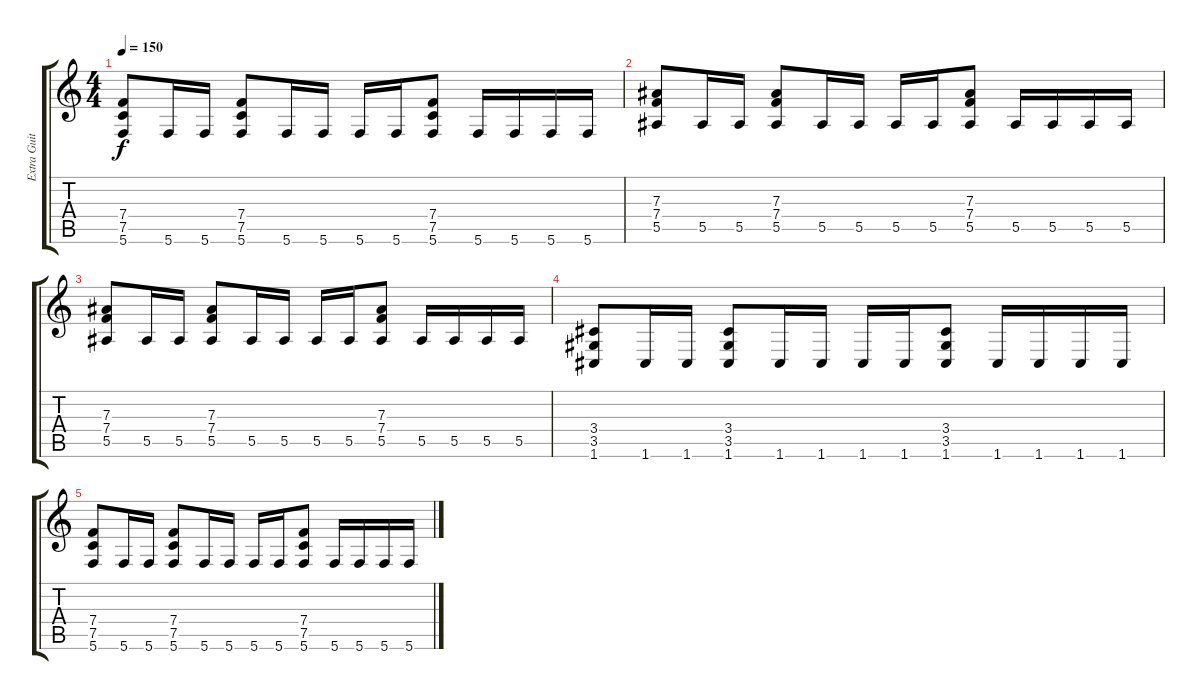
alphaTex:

\track ("Extra Guitar" "Extra Guit") {instrument distortionguitar}
\staff {score tabs}
\tuning (C4 G3 Eb3 Bb2 F2 C2) {hide}
\ts (4 4)
\tempo 150
\clef g2
\ks c
(7.4 7.5 5.6).8{dy f} 5.6.16 5.6.16 (7.4 7.5 5.6).8 5.6.16 5.6.16 5.6.16 5.6.16 (7.4 7.5 5.6).8 5.6.16 5.6.16 5.6.16 5.6.16 |
(7.3 7.4 5.5).8 5.5.16 5.5.16 (7.3 7.4 5.5).8 5.5.16 5.5.16 5.5.16 5.5.16 (7.3 7.4 5.5).8 5.5.16 5.5.16 5.5.16 5.5.16 |
(7.3 7.4 5.5).8 5.5.16 5.5.16 (7.3 7.4 5.5).8 5.5.16 5.5.16 5.5.16 5.5.16 (7.3 7.4 5.5).8 5.5.16 5.5.16 5.5.16 5.5.16 |
(3.4 3.5 1.6).8 1.6.16 1.6.16 (3.4 3.5 1.6).8 1.6.16 1.6.16 1.6.16 1.6.16 (3.4 3.5 1.6).8 1.6.16 1.6.16 1.6.16 1.6.16 |
(7.4 7.5 5.6).8 5.6.16 5.6.16 (7.4 7.5 5.6).8 5.6.16 5.6.16 5.6.16 5.6.16 (7.4 7.5 5.6).8 5.6.16 5.6.16 5.6.16 5.6.16
